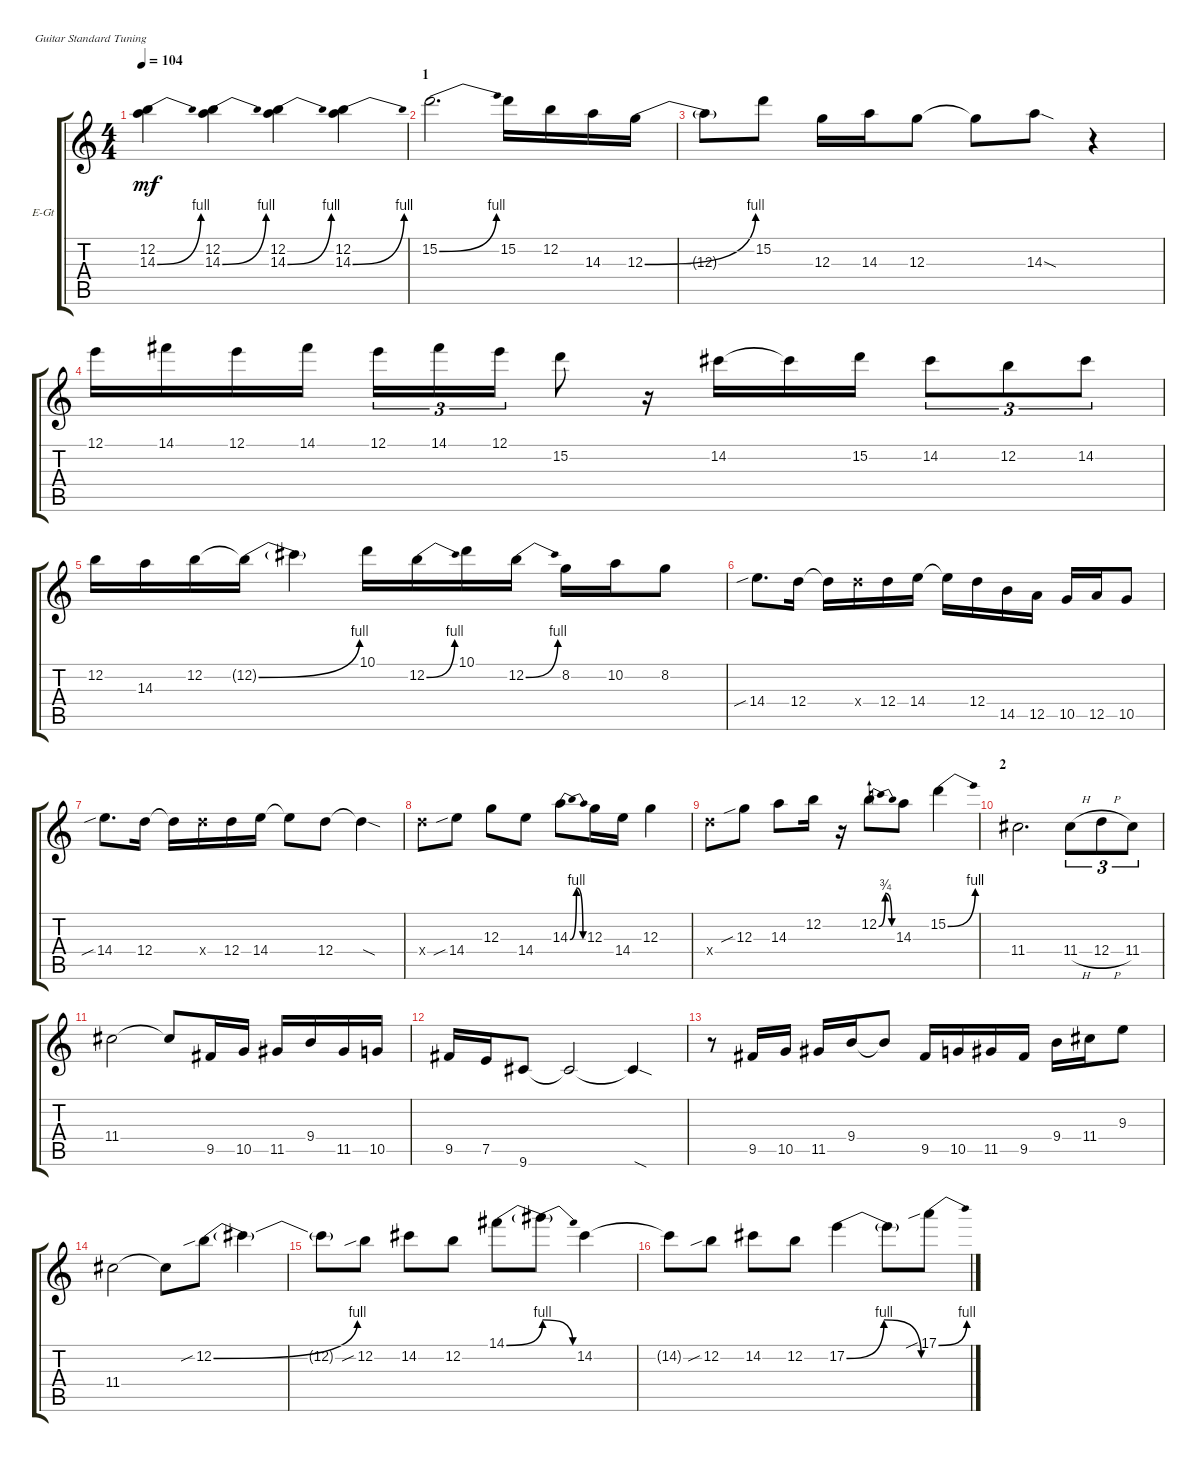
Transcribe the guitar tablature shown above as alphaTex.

\defaultSystemsLayout 4
\bracketExtendMode groupsimilarinstruments
\firstSystemTrackNameOrientation horizontal
\otherSystemsTrackNameOrientation horizontal
\track ("Electric Guitar" "E-Gt") {instrument overdrivenguitar}
\staff {score tabs}
\tuning (E4 B3 G3 D3 A2 E2)
\ts (4 4)
\tempo 104
\clef g2
\ks c
(14.3{be (bend 0 0 15 4)} 12.2).4{dy mf} (14.3{be (bend 0 0 15 4)} 12.2).4 (14.3{be (bend 0 0 15 4)} 12.2).4 (14.3{be (bend 0 0 15 4)} 12.2).4 |
\section ("" "1")
15.2{be (bend 0 0 15 4)}.2{d} 15.2.16 12.2.16 14.3.16 12.3{be (bend 0 0 15 4)}.16 |
12.3{t}.8 15.2.8 12.3.16 14.3.16 12.3.8 12.3{t}.8 14.3{sod}.8 r.4 |
12.1.16 14.1.16 12.1.16 14.1.16 12.1.16{tu (3 2)} 14.1.16{tu (3 2)} 12.1.16{tu (3 2)} 15.2.8 r.16 14.2.16 14.2{t}.16 15.2.16 14.2.8{tu (3 2)} 12.2.8{tu (3 2)} 14.2.8{tu (3 2)} |
12.2.16 14.3.16 12.2.16 12.2{be (bend 0 0 15 4) t}.16 12.2{t}.4 10.1.16 12.2{be (bend 0 0 15 4)}.16 10.1.16 12.2{be (bend 0 0 15 4)}.16 8.2.16 10.2.16 8.2.8 |
14.4{sib}.8{d} 12.4.16 12.4{t}.16 12.4{x}.16 12.4.16 14.4.16 14.4{t}.16 12.4.16 14.5.16 12.5.16 10.5.16 12.5.16 10.5.8 |
14.4{sib}.8{d} 12.4.16 12.4{t}.16 12.4{x}.16 12.4.16 14.4.16 14.4{t}.8 12.4.8 12.4{sod t}.4 |
12.4{x}.8 14.4{sib}.8 12.3.8 14.4.8 14.3{be (bendrelease 0 0 10.2 4 20.4 4 30 0)}.8 12.3.16 14.4.16 12.3.4 |
12.4{x}.8 12.3{sib}.8 14.3.8 12.2.16 r.16 12.2{be (bendrelease 0 0 9.6 3 20.4 3 30 0)}.8 14.3.8 15.2{be (bend 0 0 15 4)}.4 |
\section ("" "2")
11.4.2{d} 11.4{h}.8{tu (3 2)} 12.4{h}.8{tu (3 2)} 11.4.8{tu (3 2)} |
11.4.2 11.4{t}.8 9.5.16 10.5.16 11.5.16 9.4.16 11.5.16 10.5.16 |
9.5.16 7.5.16 9.6.8 9.6{t}.2 9.6{sod t}.4 |
r.8 9.5.16 10.5.16 11.5.16 9.4.16 9.4{t}.8 9.5.16 10.5.16 11.5.16 9.5.16 9.4.16 11.4.16 9.3.8 |
11.4.2 11.4{t}.8 12.2{be (bend 0 0 15 4) sib}.8 12.2{t}.4 |
12.2{t}.8 12.2{sib}.8 14.2.8 12.2.8 14.1{be (bend 0 0 15.6 4)}.8 14.1{be (release 27 4 46.8 0) t}.8 14.2.4 |
14.2{t}.8 12.2{sib}.8 14.2.8 12.2.8 17.2{be (bendrelease 0 0 10.2 4 20.4 4 30 0)}.4 17.2{t}.8 17.1{be (bend 0 0 15 4) sib}.8
